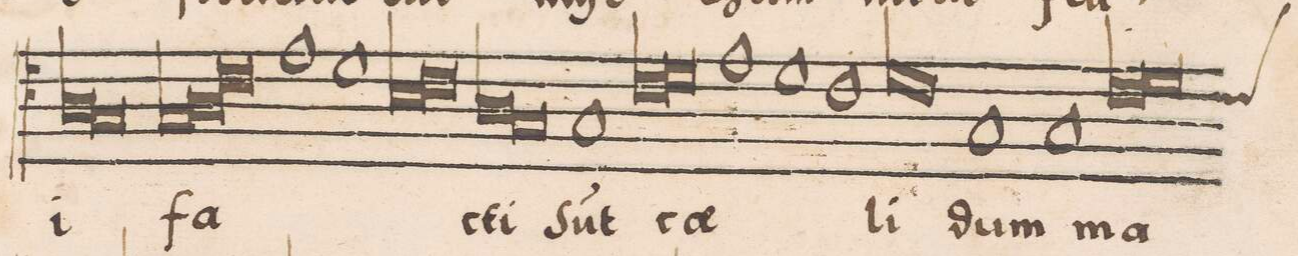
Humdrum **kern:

**kern	**text
*I"TENOR	*
*clefC4	*
*k[]	*
*met(C)	*
*M2/1	*
1A	-i
1G	.
*Xlig	*
=54-	=54-
*lig	*
1G	fa-
1A	.
*Xlig	*
=55-	=55-
0c	.
=56-	=56-
1e	.
1d	.
=57-	=57-
*lig	*
1B	.
1c	.
*Xlig	*
=58-	=58-
*lig	*
1A	-cti
1G	.
*Xlig	*
=59-	=59-
1G	ſu(n)t
*lig	*
1c	cae-
=60-	=60-
1d	.
*Xlig	*
1e	.
=61-	=61-
1d	.
1c	.
=62-	=62-
*lig	*
1d	-li
1c	.
*Xlig	*
=63-	=63-
1G	dum
1G	ma-
=64-	=64-
*lig	*
1c	.
*custos:c	*
1d	.
*Xlig	*
=65-	=65-
*-	*-
